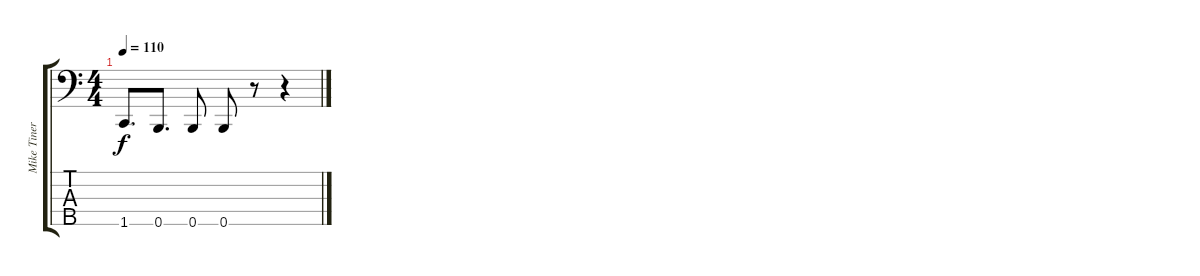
\track ("Mike Tiner" "Mike Tiner") {instrument electricbasspick}
\staff {score tabs}
\tuning (A2 E2 B1 Gb1 B0) {hide}
\ts (4 4)
\tempo 110
\clef f4
\ks c
1.5.8{d dy f} 0.5.8{d} 0.5.8 0.5.8 r.8 r.4
